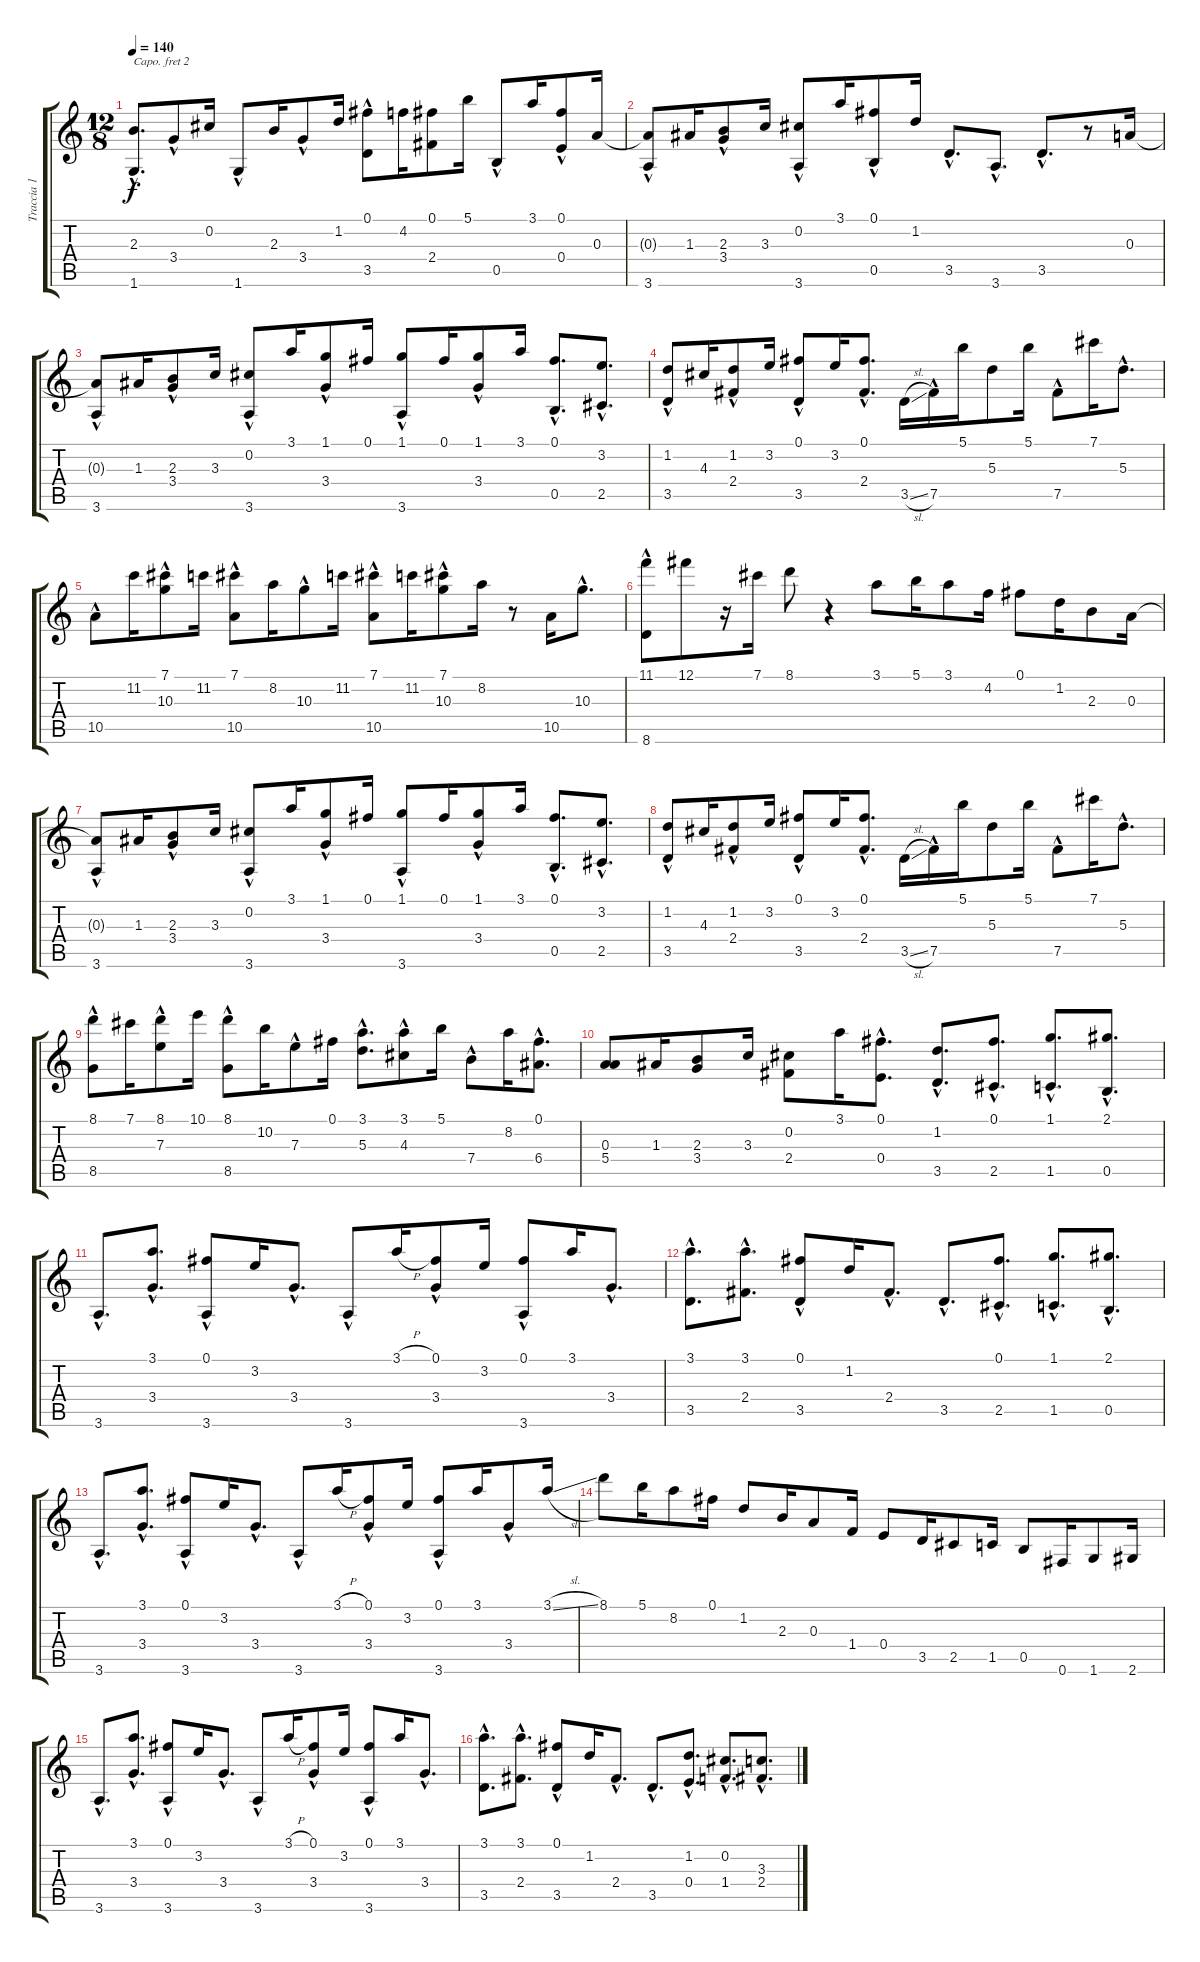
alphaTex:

\track ("Traccia 1" "Traccia 1") {instrument acousticguitarnylon}
\staff {score tabs}
\capo 2
\tuning (E4 B3 G3 D3 A2 E2) {hide}
\ts (12 8)
\tempo 140
\clef g2
\ks c
(2.3{hac} 1.6{hac}).8{d dy f} 3.4{hac}.8 0.2.16 1.6{hac}.8 2.3.16 3.4{hac}.8 1.2.16 (0.1 3.5{hac}).8 4.2.16 (0.1 2.4).8 5.1.16 0.5{hac}.8 3.1.16 (0.1 0.4{hac}).8 0.3.16 |
(0.3{t} 3.6{hac}).8 1.3.16 (2.3 3.4{hac}).8 3.3.16 (0.2 3.6{hac}).8 3.1.16 (0.1 0.5{hac}).8 1.2.16 3.5{hac}.8{d} 3.6{hac}.8{d} 3.5{hac}.8{d} r.8 0.3.16 |
(0.3{t} 3.6{hac}).8 1.3.16 (2.3 3.4{hac}).8 3.3.16 (0.2 3.6{hac}).8 3.1.16 (1.1 3.4{hac}).8 0.1.16 (1.1 3.6{hac}).8 0.1.16 (1.1 3.4{hac}).8 3.1.16 (0.1{hac} 0.5{hac}).8{d} (3.2{hac} 2.5{hac}).8{d} |
(1.2 3.5{hac}).8 4.3.16 (1.2 2.4{hac}).8 3.2.16 (0.1 3.5{hac}).8 3.2.16 (0.1{hac} 2.4{hac}).8{d} 3.5{sl}.16 7.5{hac}.16 5.1.16 5.3.8 5.1.16 7.5{hac}.8 7.1.16 5.3{hac}.8{d} |
10.5{hac}.8 11.2.16 (7.1 10.3{hac}).8 11.2.16 (7.1 10.5{hac}).8 8.2.16 10.3{hac}.8 11.2.16 (7.1 10.5{hac}).8 11.2.16 (7.1 10.3{hac}).8 8.2.16 r.8 10.5.16 10.3{hac}.8{d} |
(11.1 8.6{hac}).8 12.1.8 r.16 7.1.16 8.1.8 r.4 3.1.8 5.1.16 3.1.8 4.2.16 0.1.8 1.2.16 2.3.8 0.3.16 |
(0.3{t} 3.6{hac}).8 1.3.16 (2.3 3.4{hac}).8 3.3.16 (0.2 3.6{hac}).8 3.1.16 (1.1 3.4{hac}).8 0.1.16 (1.1 3.6{hac}).8 0.1.16 (1.1 3.4{hac}).8 3.1.16 (0.1{hac} 0.5{hac}).8{d} (3.2{hac} 2.5{hac}).8{d} |
(1.2 3.5{hac}).8 4.3.16 (1.2 2.4{hac}).8 3.2.16 (0.1 3.5{hac}).8 3.2.16 (0.1{hac} 2.4{hac}).8{d} 3.5{sl}.16 7.5{hac}.16 5.1.16 5.3.8 5.1.16 7.5{hac}.8 7.1.16 5.3{hac}.8{d} |
(8.1 8.5{hac}).8 7.1.16 (8.1 7.3{hac}).8 10.1.16 (8.1 8.5{hac}).8 10.2.16 7.3{hac}.8 0.1.16 (3.1{hac} 5.3{hac}).8{d} (3.1 4.3{hac}).8 5.1.16 7.4{hac}.8 8.2.16 (0.1{hac} 6.4{hac}).8{d} |
(0.3 5.4).8 1.3.16 (2.3 3.4).8 3.3.16 (0.2 2.4).8 3.1.16 (0.1{hac} 0.4{hac}).8{d} (1.2{hac} 3.5{hac}).8{d} (0.1{hac} 2.5{hac}).8{d} (1.1{hac} 1.5{hac}).8{d} (2.1{hac} 0.5{hac}).8{d} |
3.6{hac}.8{d} (3.1{hac} 3.4{hac}).8{d} (0.1 3.6{hac}).8 3.2.16 3.4{hac}.8{d} 3.6{hac}.8 3.1{h}.16 (0.1 3.4{hac}).8 3.2.16 (0.1 3.6{hac}).8 3.1.16 3.4{hac}.8{d} |
(3.1{hac} 3.5{hac}).8{d} (3.1{hac} 2.4{hac}).8{d} (0.1 3.5{hac}).8 1.2.16 2.4{hac}.8{d} 3.5{hac}.8{d} (0.1{hac} 2.5{hac}).8{d} (1.1{hac} 1.5{hac}).8{d} (2.1{hac} 0.5{hac}).8{d} |
3.6{hac}.8{d} (3.1{hac} 3.4{hac}).8{d} (0.1 3.6{hac}).8 3.2.16 3.4{hac}.8{d} 3.6{hac}.8 3.1{h}.16 (0.1 3.4{hac}).8 3.2.16 (0.1 3.6{hac}).8 3.1.16 3.4{hac}.8 3.1{sl}.16 |
8.1.8 5.1.16 8.2.8 0.1.16 1.2.8 2.3.16 0.3.8 1.4.16 0.4.8 3.5.16 2.5.8 1.5.16 0.5.8 0.6.16 1.6.8 2.6.16 |
3.6{hac}.8{d} (3.1{hac} 3.4{hac}).8{d} (0.1 3.6{hac}).8 3.2.16 3.4{hac}.8{d} 3.6{hac}.8 3.1{h}.16 (0.1 3.4{hac}).8 3.2.16 (0.1 3.6{hac}).8 3.1.16 3.4{hac}.8{d} |
(3.1{hac} 3.5{hac}).8{d} (3.1{hac} 2.4{hac}).8{d} (0.1 3.5{hac}).8 1.2.16 2.4{hac}.8{d} 3.5{hac}.8{d} (1.2{hac} 0.4{hac}).8{d} (0.2{hac} 1.4{hac}).8{d} (3.3{hac} 2.4{hac}).8{d}
